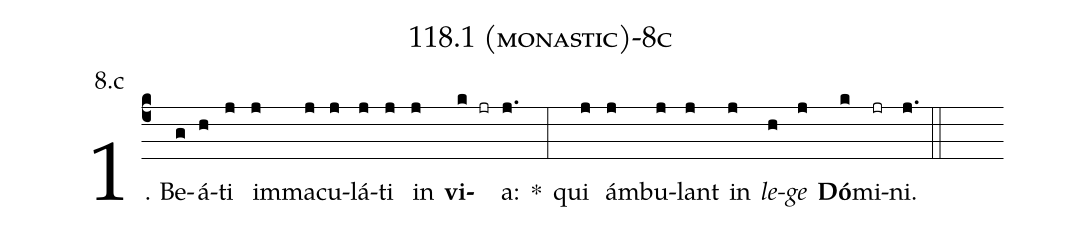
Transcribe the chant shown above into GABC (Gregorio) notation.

name: 118.1 (monastic)-8c;
annotation: 8.c;
%%
(c4)1. Be(g)á(h)ti(j) im(j)ma(j)cu(j)lá(j)ti(j) in(j) <b>vi</b>(k jr)a:(j.) *(:) qui(j) ám(j)bu(j)lant(j) in(j) <i>le</i>(h)<i>ge</i>(j) <b>Dó</b>(k)mi(jr)ni.(j.) (::)
